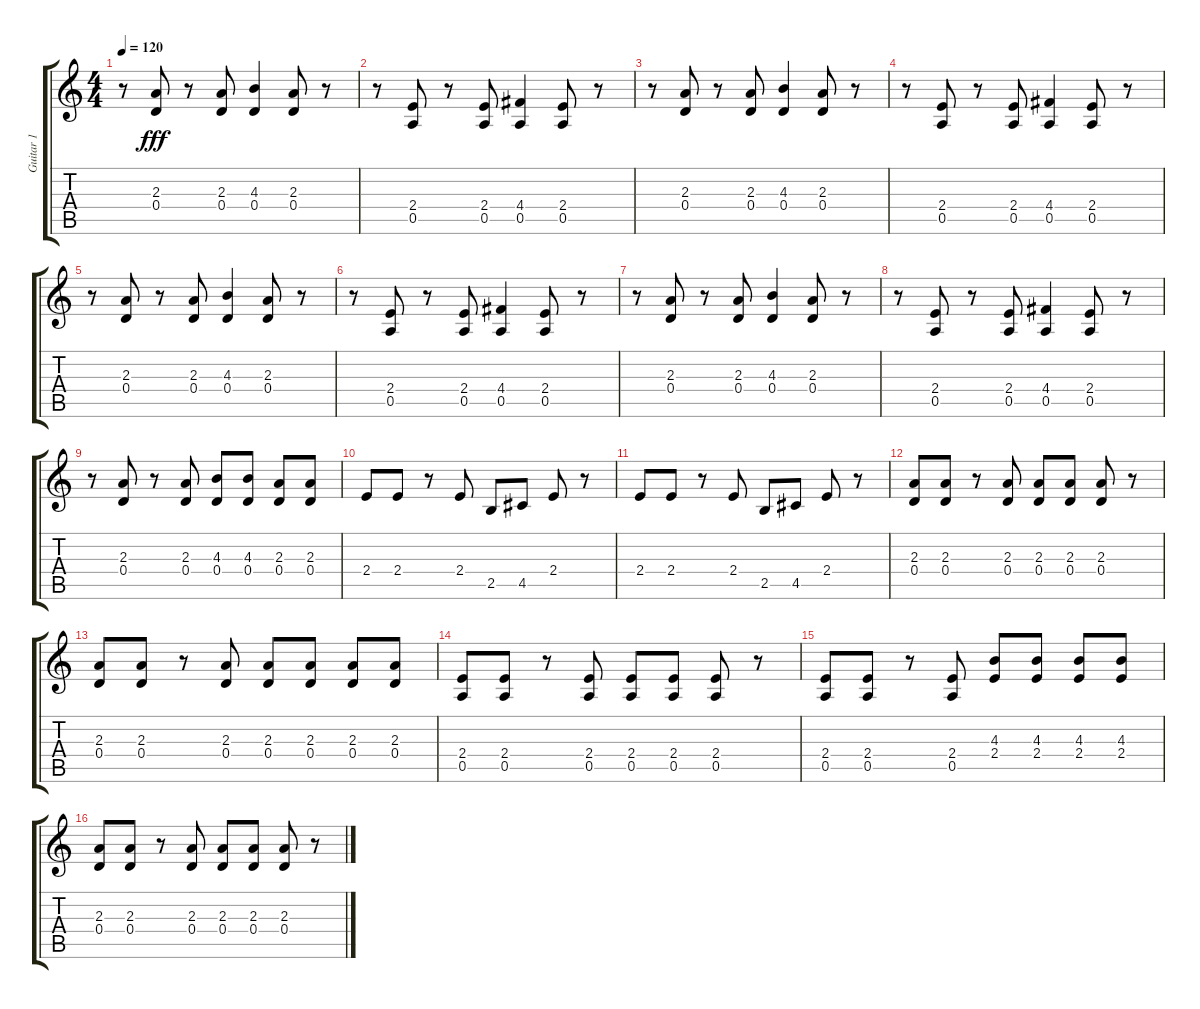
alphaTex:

\track ("Guitar 1" "Guitar 1") {instrument electricguitarclean}
\staff {score tabs}
\tuning (E4 B3 G3 D3 A2 E2) {hide}
\ts (4 4)
\tempo 120
\clef g2
\ks c
r.8{dy fff} (2.3 0.4).8 r.8 (2.3 0.4).8 (4.3 0.4).4 (2.3 0.4).8 r.8 |
r.8 (2.4 0.5).8 r.8 (2.4 0.5).8 (4.4 0.5).4 (2.4 0.5).8 r.8 |
r.8 (2.3 0.4).8 r.8 (2.3 0.4).8 (4.3 0.4).4 (2.3 0.4).8 r.8 |
r.8 (2.4 0.5).8 r.8 (2.4 0.5).8 (4.4 0.5).4 (2.4 0.5).8 r.8 |
r.8 (2.3 0.4).8 r.8 (2.3 0.4).8 (4.3 0.4).4 (2.3 0.4).8 r.8 |
r.8 (2.4 0.5).8 r.8 (2.4 0.5).8 (4.4 0.5).4 (2.4 0.5).8 r.8 |
r.8 (2.3 0.4).8 r.8 (2.3 0.4).8 (4.3 0.4).4 (2.3 0.4).8 r.8 |
r.8 (2.4 0.5).8 r.8 (2.4 0.5).8 (4.4 0.5).4 (2.4 0.5).8 r.8 |
r.8 (2.3 0.4).8 r.8 (2.3 0.4).8 (4.3 0.4).8 (4.3 0.4).8 (2.3 0.4).8 (2.3 0.4).8 |
2.4.8 2.4.8 r.8 2.4.8 2.5.8 4.5.8 2.4.8 r.8 |
2.4.8 2.4.8 r.8 2.4.8 2.5.8 4.5.8 2.4.8 r.8 |
(2.3 0.4).8 (2.3 0.4).8 r.8 (2.3 0.4).8 (2.3 0.4).8 (2.3 0.4).8 (2.3 0.4).8 r.8 |
(2.3 0.4).8 (2.3 0.4).8 r.8 (2.3 0.4).8 (2.3 0.4).8 (2.3 0.4).8 (2.3 0.4).8 (2.3 0.4).8 |
(2.4 0.5).8 (2.4 0.5).8 r.8 (2.4 0.5).8 (2.4 0.5).8 (2.4 0.5).8 (2.4 0.5).8 r.8 |
(2.4 0.5).8 (2.4 0.5).8 r.8 (2.4 0.5).8 (4.3 2.4).8 (4.3 2.4).8 (4.3 2.4).8 (4.3 2.4).8 |
(2.3 0.4).8 (2.3 0.4).8 r.8 (2.3 0.4).8 (2.3 0.4).8 (2.3 0.4).8 (2.3 0.4).8 r.8
